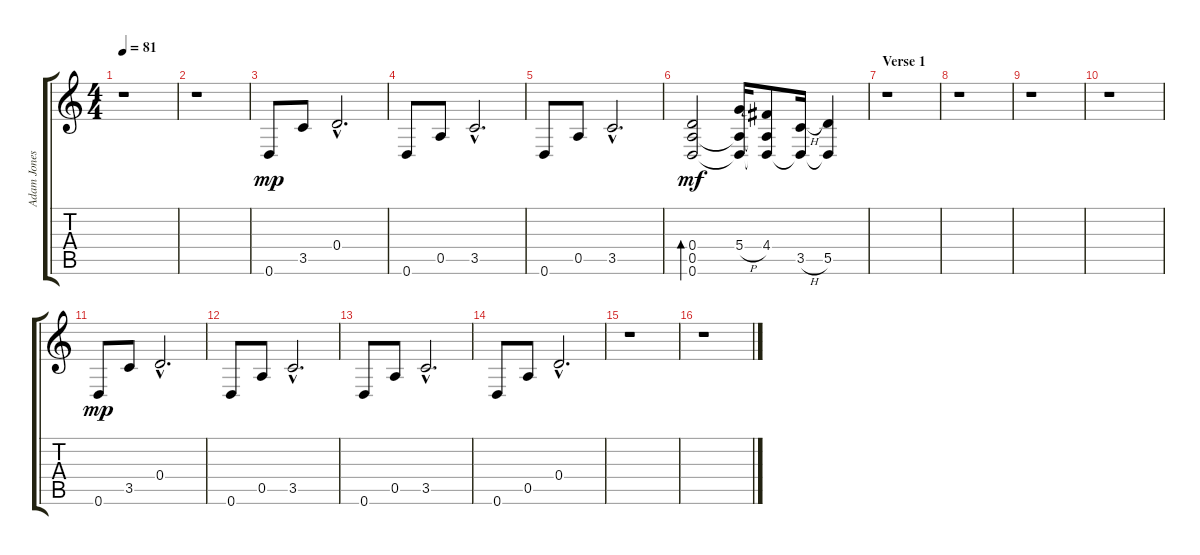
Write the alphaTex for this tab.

\track ("Adam Jones" "Adam Jones") {instrument overdrivenguitar}
\staff {score tabs}
\tuning (E4 B3 G3 D3 A2 D2) {hide}
\ts (4 4)
\tempo 81
\clef g2
\ks c
r.1{dy f volume 13} |
r.1 |
0.6.8{dy mp} 3.5.8 0.4{hac}.2{d} |
0.6.8 0.5.8 3.5{hac}.2{d} |
0.6.8 0.5.8 3.5{hac}.2{d} |
(0.4 0.5 0.6).2{bd 240 dy mf} (5.4{h} 0.5{t} 0.6{t}).16 (4.4 0.5{t} 0.6{t}).8 (3.5{h} 0.6{t}).16 (5.5 0.6{t}).4 |
\section ("" "Verse 1")
r.1 |
r.1 |
r.1 |
r.1 |
0.6.8{dy mp} 3.5.8 0.4{hac}.2{d} |
0.6.8 0.5.8 3.5{hac}.2{d} |
0.6.8 0.5.8 3.5{hac}.2{d} |
0.6.8 0.5.8 0.4{hac}.2{d} |
r.1 |
r.1
